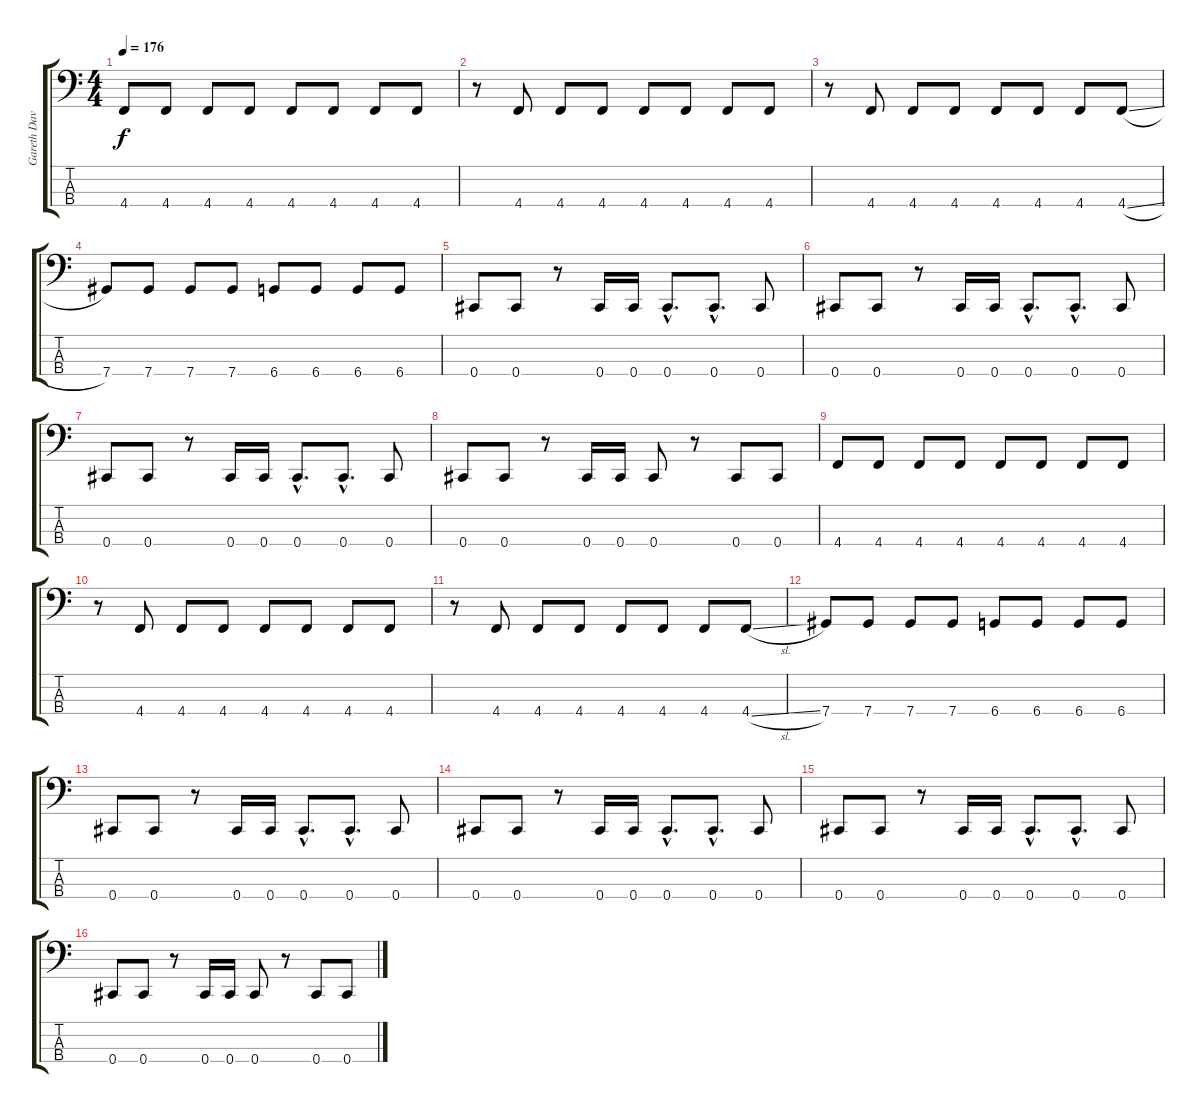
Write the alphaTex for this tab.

\track ("Gareth Davies (bass)" "Gareth Dav") {instrument electricbassfinger}
\staff {score tabs}
\tuning (Gb2 Db2 Ab1 Db1) {hide}
\ts (4 4)
\tempo 176
\clef f4
\ks c
4.4.8{dy f} 4.4.8 4.4.8 4.4.8 4.4.8 4.4.8 4.4.8 4.4.8 |
r.8 4.4.8 4.4.8 4.4.8 4.4.8 4.4.8 4.4.8 4.4.8 |
r.8 4.4.8 4.4.8 4.4.8 4.4.8 4.4.8 4.4.8 4.4{sl}.8 |
7.4.8 7.4.8 7.4.8 7.4.8 6.4.8 6.4.8 6.4.8 6.4.8 |
0.4.8 0.4.8 r.8 0.4.16 0.4.16 0.4{hac}.8{d} 0.4{hac}.8{d} 0.4.8 |
0.4.8 0.4.8 r.8 0.4.16 0.4.16 0.4{hac}.8{d} 0.4{hac}.8{d} 0.4.8 |
0.4.8 0.4.8 r.8 0.4.16 0.4.16 0.4{hac}.8{d} 0.4{hac}.8{d} 0.4.8 |
0.4.8 0.4.8 r.8 0.4.16 0.4.16 0.4.8 r.8 0.4.8 0.4.8 |
4.4.8 4.4.8 4.4.8 4.4.8 4.4.8 4.4.8 4.4.8 4.4.8 |
r.8 4.4.8 4.4.8 4.4.8 4.4.8 4.4.8 4.4.8 4.4.8 |
r.8 4.4.8 4.4.8 4.4.8 4.4.8 4.4.8 4.4.8 4.4{sl}.8 |
7.4.8 7.4.8 7.4.8 7.4.8 6.4.8 6.4.8 6.4.8 6.4.8 |
0.4.8 0.4.8 r.8 0.4.16 0.4.16 0.4{hac}.8{d} 0.4{hac}.8{d} 0.4.8 |
0.4.8 0.4.8 r.8 0.4.16 0.4.16 0.4{hac}.8{d} 0.4{hac}.8{d} 0.4.8 |
0.4.8 0.4.8 r.8 0.4.16 0.4.16 0.4{hac}.8{d} 0.4{hac}.8{d} 0.4.8 |
0.4.8 0.4.8 r.8 0.4.16 0.4.16 0.4.8 r.8 0.4.8 0.4.8
